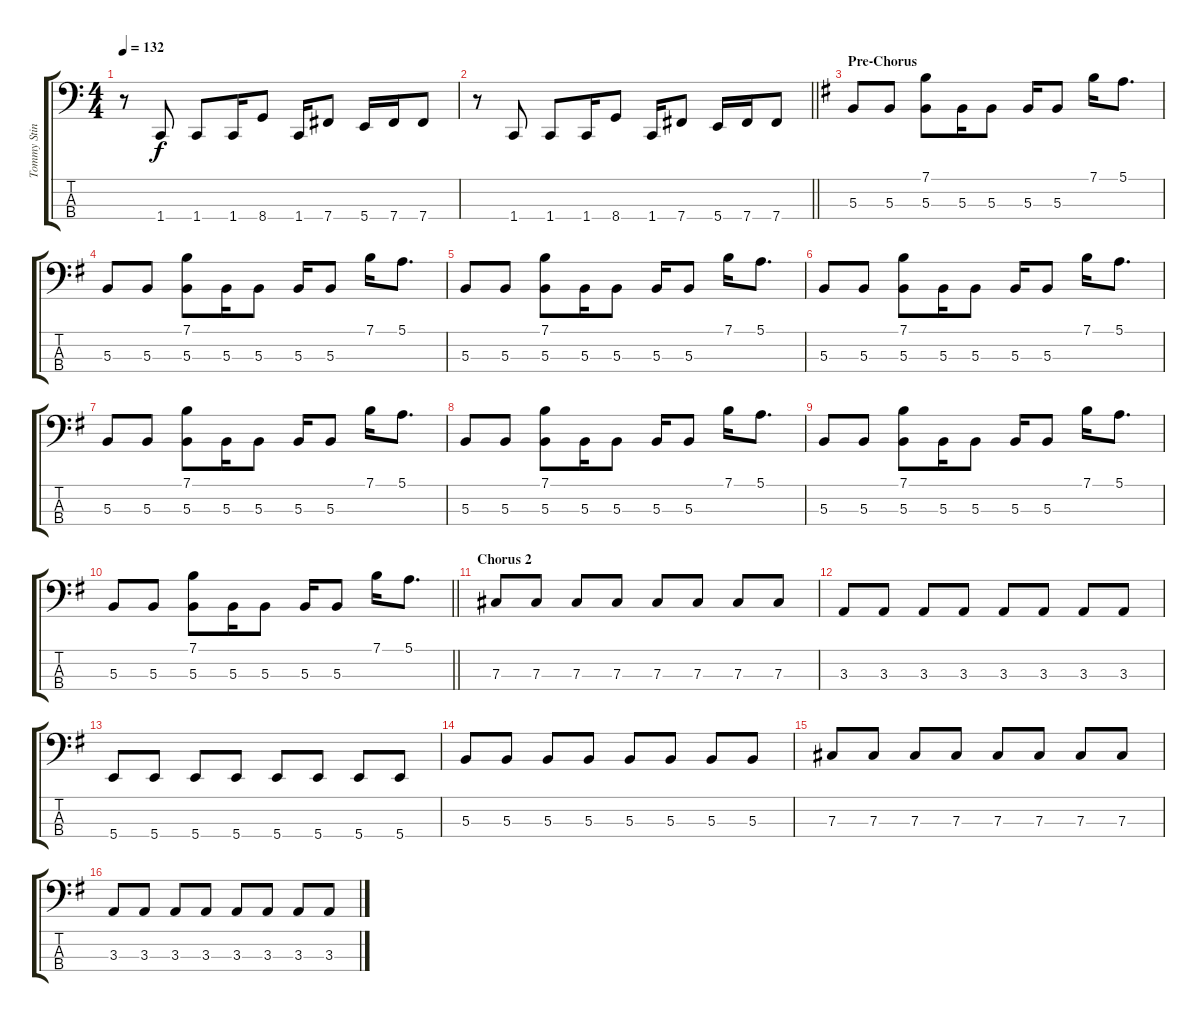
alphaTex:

\track ("Tommy Stinson" "Tommy Stin") {instrument electricbasspick}
\staff {score tabs}
\tuning (E2 B1 Gb1 B0) {hide}
\ts (4 4)
\tempo 132
\clef f4
\ks c
r.8{dy f} 1.4.8 1.4.8 1.4.16 8.4.8 1.4.16 7.4.8 5.4.16 7.4.16 7.4.8 |
\barLineRight lightlight
r.8 1.4.8 1.4.8 1.4.16 8.4.8 1.4.16 7.4.8 5.4.16 7.4.16 7.4.8 |
\section ("" "Pre-Chorus")
\ks g
5.3.8 5.3.8 (7.1 5.3).8 5.3.16 5.3.8 5.3.16 5.3.8 7.1.16 5.1.8{d} |
5.3.8 5.3.8 (7.1 5.3).8 5.3.16 5.3.8 5.3.16 5.3.8 7.1.16 5.1.8{d} |
5.3.8 5.3.8 (7.1 5.3).8 5.3.16 5.3.8 5.3.16 5.3.8 7.1.16 5.1.8{d} |
5.3.8 5.3.8 (7.1 5.3).8 5.3.16 5.3.8 5.3.16 5.3.8 7.1.16 5.1.8{d} |
5.3.8 5.3.8 (7.1 5.3).8 5.3.16 5.3.8 5.3.16 5.3.8 7.1.16 5.1.8{d} |
5.3.8 5.3.8 (7.1 5.3).8 5.3.16 5.3.8 5.3.16 5.3.8 7.1.16 5.1.8{d} |
5.3.8 5.3.8 (7.1 5.3).8 5.3.16 5.3.8 5.3.16 5.3.8 7.1.16 5.1.8{d} |
\barLineRight lightlight
5.3.8 5.3.8 (7.1 5.3).8 5.3.16 5.3.8 5.3.16 5.3.8 7.1.16 5.1.8{d} |
\section ("" "Chorus 2")
7.3.8 7.3.8 7.3.8 7.3.8 7.3.8 7.3.8 7.3.8 7.3.8 |
3.3.8 3.3.8 3.3.8 3.3.8 3.3.8 3.3.8 3.3.8 3.3.8 |
5.4.8 5.4.8 5.4.8 5.4.8 5.4.8 5.4.8 5.4.8 5.4.8 |
5.3.8 5.3.8 5.3.8 5.3.8 5.3.8 5.3.8 5.3.8 5.3.8 |
7.3.8 7.3.8 7.3.8 7.3.8 7.3.8 7.3.8 7.3.8 7.3.8 |
3.3.8 3.3.8 3.3.8 3.3.8 3.3.8 3.3.8 3.3.8 3.3.8
